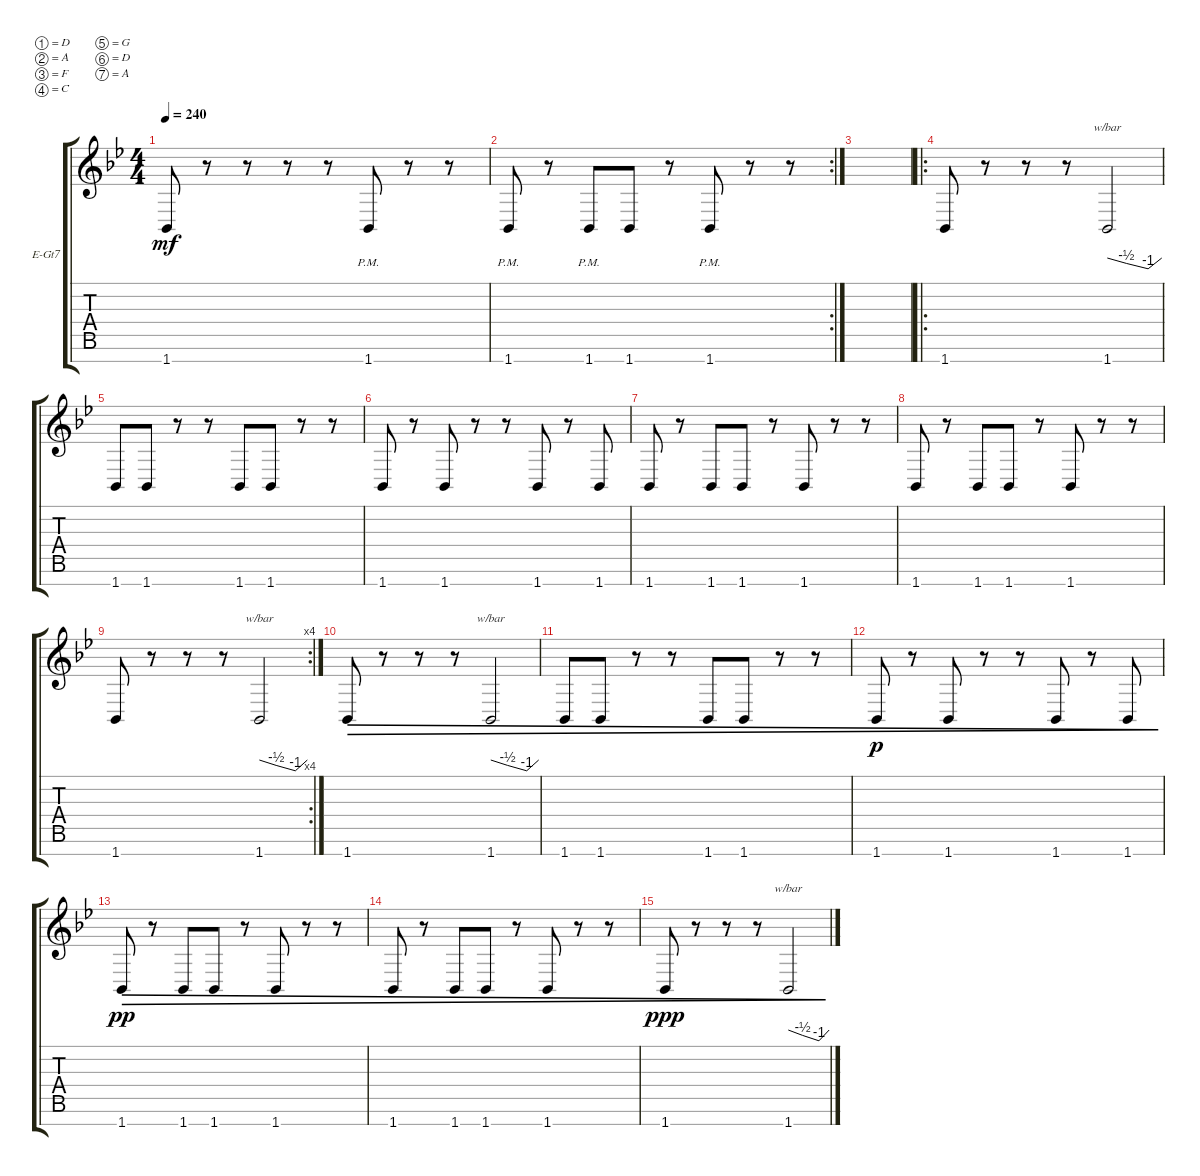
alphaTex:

\defaultSystemsLayout 4
\bracketExtendMode groupsimilarinstruments
\firstSystemTrackNameOrientation horizontal
\otherSystemsTrackNameOrientation horizontal
\track ("Electric Guitar" "E-Gt7") {instrument distortionguitar}
\staff {score tabs}
\tuning (D4 A3 F3 C3 G2 D2 A1)
\ts (4 4)
\tempo 240
\clef g2
\ks bb
1.7{acc forcenatural}.8{dy mf beam Up} r.8{beam Up} r.8{beam Up} r.8{beam Up} r.8{beam Up} 1.7{pm acc forcenatural}.8{beam Up} r.8{beam Up} r.8{beam Up} |
\rc 2
1.7{pm acc forcenatural}.8{beam Up} r.8{beam Up} 1.7{pm acc forcenatural}.8{beam Up} 1.7{acc forcenatural}.8{beam Up} r.8{beam Up} 1.7{pm acc forcenatural}.8{beam Up} r.8{beam Up} r.8{beam Up} |
|
\ro
1.7{acc forcenatural}.8{beam Up} r.8{beam Up} r.8{beam Up} r.8{beam Up} 1.7{acc forcenatural}.2{tbe (custom default 0 0 21 -2 21 -2 45 -4 0 0 60 0) beam Up} |
1.7{acc forcenatural}.8{beam Up} 1.7{acc forcenatural}.8{beam Up} r.8{beam Up} r.8{beam Up} 1.7{acc forcenatural}.8{beam Up} 1.7{acc forcenatural}.8{beam Up} r.8{beam Up} r.8{beam Up} |
1.7{acc forcenatural}.8{beam Up} r.8{beam Up} 1.7{acc forcenatural}.8{beam Up} r.8{beam Up} r.8{beam Up} 1.7{acc forcenatural}.8{beam Up} r.8{beam Up} 1.7{acc forcenatural}.8{beam Up} |
1.7{acc forcenatural}.8{beam Up} r.8{beam Up} 1.7{acc forcenatural}.8{beam Up} 1.7{acc forcenatural}.8{beam Up} r.8{beam Up} 1.7{acc forcenatural}.8{beam Up} r.8{beam Up} r.8{beam Up} |
1.7{acc forcenatural}.8{beam Up} r.8{beam Up} 1.7{acc forcenatural}.8{beam Up} 1.7{acc forcenatural}.8{beam Up} r.8{beam Up} 1.7{acc forcenatural}.8{beam Up} r.8{beam Up} r.8{beam Up} |
\rc 4
1.7{acc forcenatural}.8{beam Up} r.8{beam Up} r.8{beam Up} r.8{beam Up} 1.7{acc forcenatural}.2{tbe (custom default 0 0 21 -2 21 -2 45 -4 0 0 60 0) beam Up} |
1.7{acc forcenatural}.8{dec beam Up} r.8{dec beam Up} r.8{dec beam Up} r.8{dec beam Up} 1.7{acc forcenatural}.2{tbe (custom default 0 0 21 -2 21 -2 45 -4 0 0 60 0) dec beam Up} |
1.7{acc forcenatural}.8{dec beam Up} 1.7{acc forcenatural}.8{dec beam Up} r.8{dec beam Up} r.8{dec beam Up} 1.7{acc forcenatural}.8{dec beam Up} 1.7{acc forcenatural}.8{dec beam Up} r.8{dec beam Up} r.8{dec beam Up} |
1.7{acc forcenatural}.8{dec dy p beam Up} r.8{dec beam Up} 1.7{acc forcenatural}.8{dec beam Up} r.8{dec beam Up} r.8{dec beam Up} 1.7{acc forcenatural}.8{dec beam Up} r.8{dec beam Up} 1.7{acc forcenatural}.8{dec beam Up} |
1.7{acc forcenatural}.8{dec dy pp beam Up} r.8{dec beam Up} 1.7{acc forcenatural}.8{dec beam Up} 1.7{acc forcenatural}.8{dec beam Up} r.8{dec beam Up} 1.7{acc forcenatural}.8{dec beam Up} r.8{dec beam Up} r.8{dec beam Up} |
1.7{acc forcenatural}.8{dec beam Up} r.8{dec beam Up} 1.7{acc forcenatural}.8{dec beam Up} 1.7{acc forcenatural}.8{dec beam Up} r.8{dec beam Up} 1.7{acc forcenatural}.8{dec beam Up} r.8{dec beam Up} r.8{dec beam Up} |
1.7{acc forcenatural}.8{dec dy ppp beam Up} r.8{dec beam Up} r.8{dec beam Up} r.8{dec beam Up} 1.7{acc forcenatural}.2{tbe (custom default 0 0 21 -2 21 -2 45 -4 0 0 60 0) dec beam Up}
